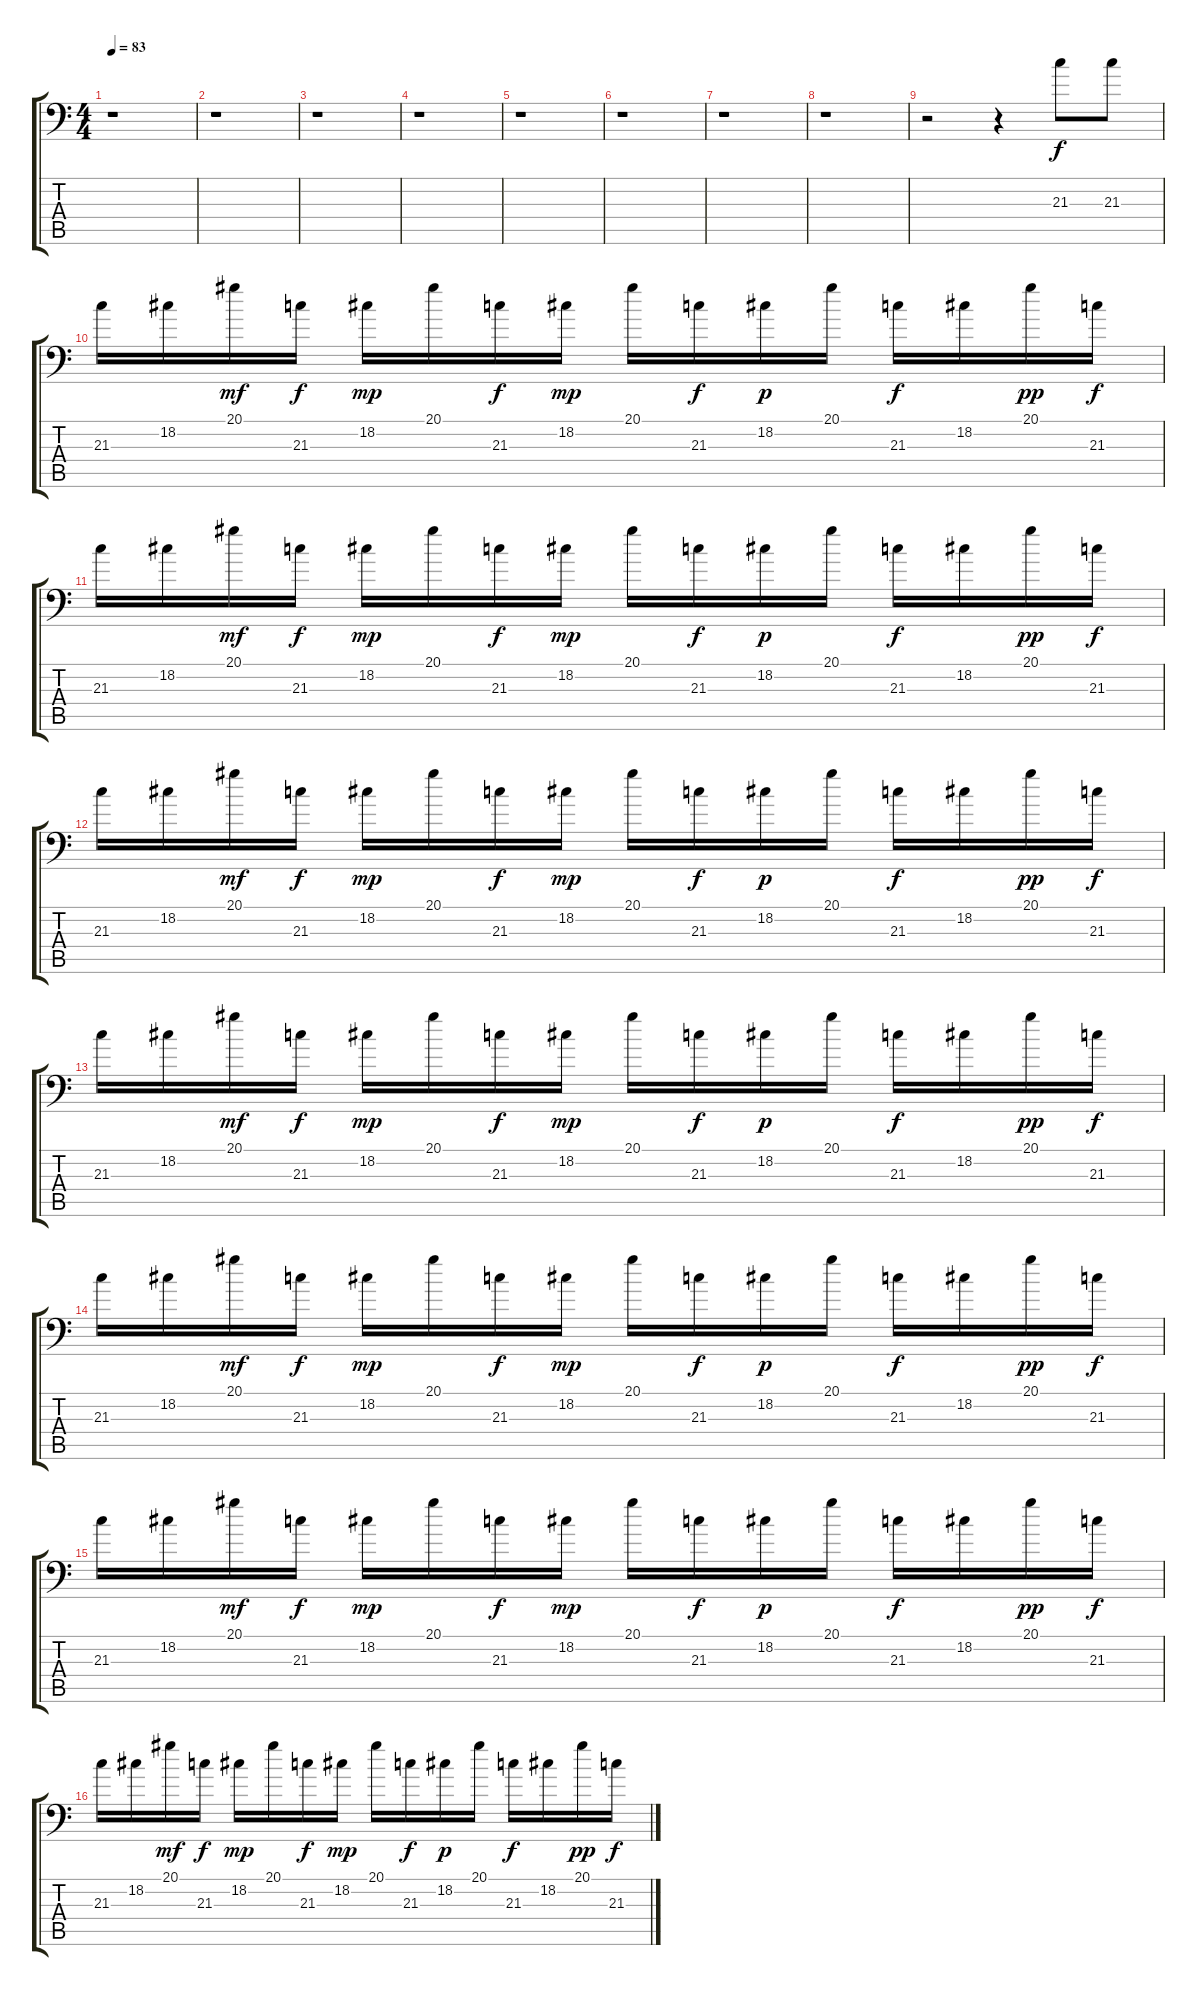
\track "" {instrument fx4atmosphere}
\staff {score tabs}
\tuning (C4 G3 Eb3 Bb2 F2 Bb1) {hide}
\ts (4 4)
\tempo 83
\clef f4
\ks c
r.1{dy f} |
r.1 |
r.1 |
r.1 |
r.1 |
r.1 |
r.1 |
r.1 |
r.2 r.4 21.3.8 21.3.8 |
21.3.16 18.2.16 20.1.16{dy mf} 21.3.16{dy f} 18.2.16{dy mp} 20.1.16 21.3.16{dy f} 18.2.16{dy mp} 20.1.16 21.3.16{dy f} 18.2.16{dy p} 20.1.16 21.3.16{dy f} 18.2.16 20.1.16{dy pp} 21.3.16{dy f} |
21.3.16 18.2.16 20.1.16{dy mf} 21.3.16{dy f} 18.2.16{dy mp} 20.1.16 21.3.16{dy f} 18.2.16{dy mp} 20.1.16 21.3.16{dy f} 18.2.16{dy p} 20.1.16 21.3.16{dy f} 18.2.16 20.1.16{dy pp} 21.3.16{dy f} |
21.3.16 18.2.16 20.1.16{dy mf} 21.3.16{dy f} 18.2.16{dy mp} 20.1.16 21.3.16{dy f} 18.2.16{dy mp} 20.1.16 21.3.16{dy f} 18.2.16{dy p} 20.1.16 21.3.16{dy f} 18.2.16 20.1.16{dy pp} 21.3.16{dy f} |
21.3.16 18.2.16 20.1.16{dy mf} 21.3.16{dy f} 18.2.16{dy mp} 20.1.16 21.3.16{dy f} 18.2.16{dy mp} 20.1.16 21.3.16{dy f} 18.2.16{dy p} 20.1.16 21.3.16{dy f} 18.2.16 20.1.16{dy pp} 21.3.16{dy f} |
21.3.16 18.2.16 20.1.16{dy mf} 21.3.16{dy f} 18.2.16{dy mp} 20.1.16 21.3.16{dy f} 18.2.16{dy mp} 20.1.16 21.3.16{dy f} 18.2.16{dy p} 20.1.16 21.3.16{dy f} 18.2.16 20.1.16{dy pp} 21.3.16{dy f} |
21.3.16 18.2.16 20.1.16{dy mf} 21.3.16{dy f} 18.2.16{dy mp} 20.1.16 21.3.16{dy f} 18.2.16{dy mp} 20.1.16 21.3.16{dy f} 18.2.16{dy p} 20.1.16 21.3.16{dy f} 18.2.16 20.1.16{dy pp} 21.3.16{dy f} |
21.3.16 18.2.16 20.1.16{dy mf} 21.3.16{dy f} 18.2.16{dy mp} 20.1.16 21.3.16{dy f} 18.2.16{dy mp} 20.1.16 21.3.16{dy f} 18.2.16{dy p} 20.1.16 21.3.16{dy f} 18.2.16 20.1.16{dy pp} 21.3.16{dy f}
